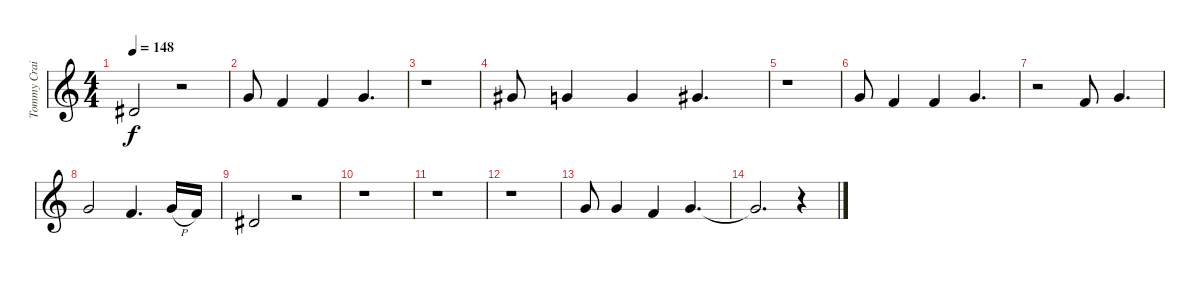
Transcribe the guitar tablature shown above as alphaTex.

\track ("Tommy Crain Vocals" "Tommy Crai") {instrument violin}
\staff {score}
\tuning (E4 B3 G3 D3 A2 E2) {hide}
\ts (4 4)
\tempo 148
\clef g2
\ks c
8.3.2{dy f} r.2 |
8.2.8 6.2.4 6.2.4 8.2.4{d} |
r.1 |
9.2.8 8.2.4 8.2.4 9.2.4{d} |
r.1 |
8.2.8 6.2.4 6.2.4 8.2.4{d} |
r.2 6.2.8 8.2.4{d} |
8.2.2 6.2.4{d} 8.2{h}.16 6.2.16 |
8.3.2 r.2 |
r.1 |
r.1 |
r.1 |
8.2.8 8.2.4 6.2.4 8.2.4{d} |
8.2{t}.2{d} r.4
